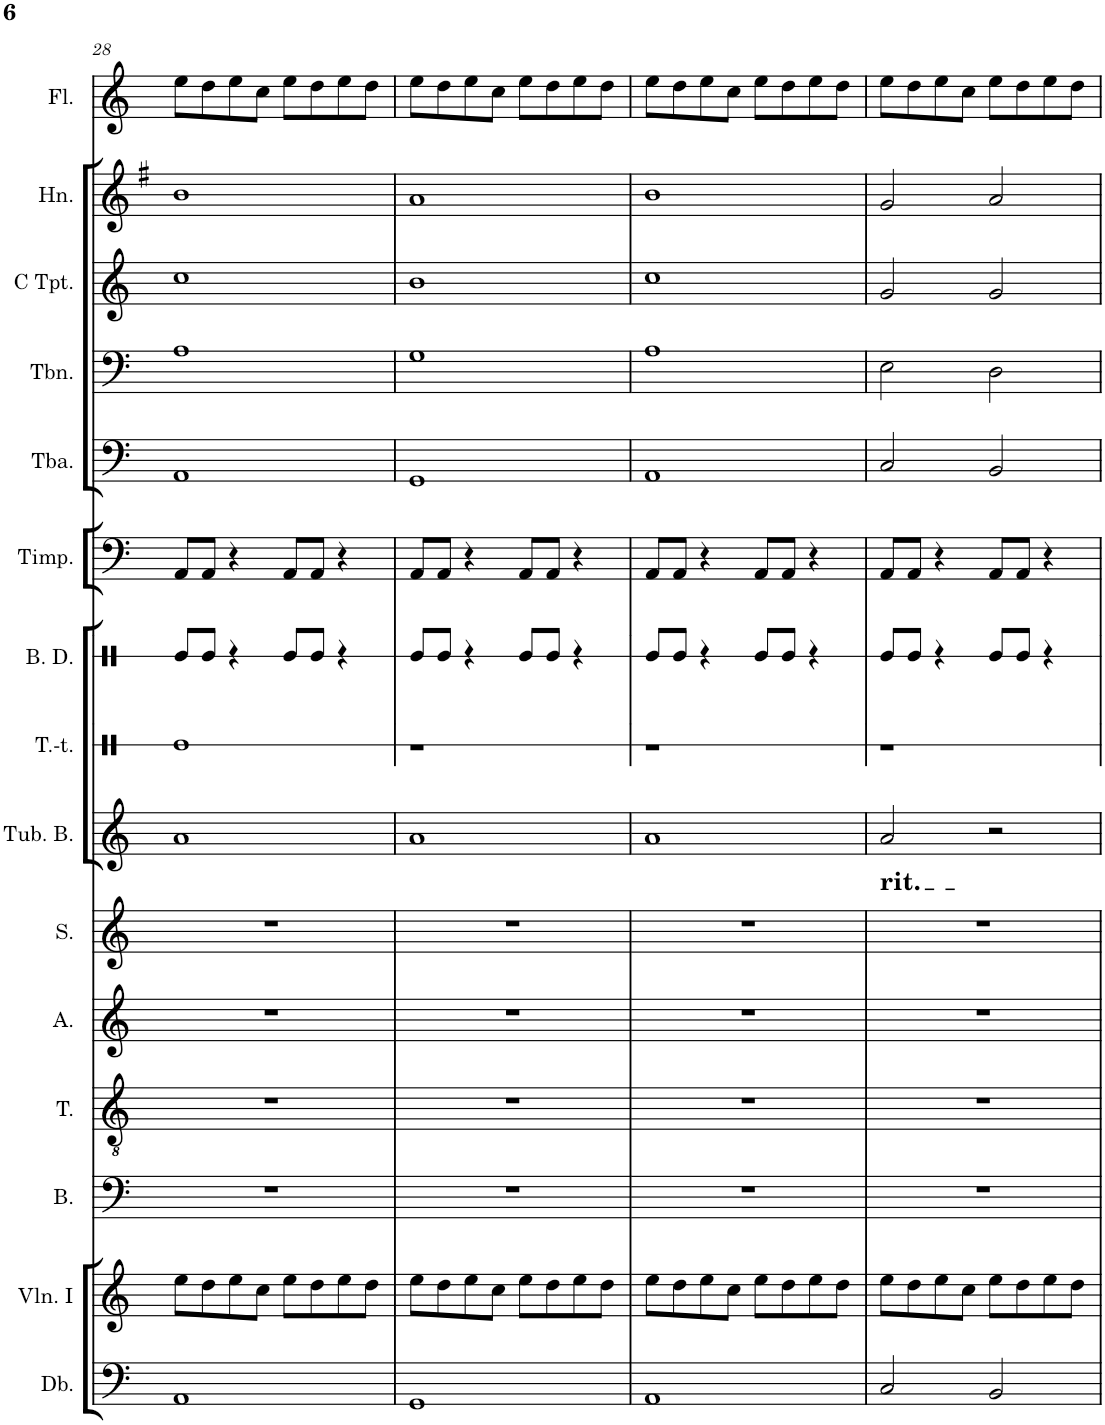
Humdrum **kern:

**kern	**kern	**kern	**kern	**kern	**kern	**kern	**kern	**kern	**kern	**kern	**kern	**kern	**kern	**kern
*part15	*part14	*part13	*part12	*part11	*part10	*part9	*part8	*part7	*part6	*part5	*part4	*part3	*part2	*part1
*staff15	*staff14	*staff13	*staff12	*staff11	*staff10	*staff9	*staff8	*staff7	*staff6	*staff5	*staff4	*staff3	*staff2	*staff1
*I"Double Bass	*I"Violin I	*I"Bass	*I"Tenor	*I"Alto	*I"Soprano	*I"Tubular Bells	*I"Tam-tam	*I"Bass Drum	*I"Timpani	*I"Tuba	*I"Trombone	*I"Trumpet in C	*I"Horn in F	*I"Flute
*I'Db.	*I'Vln. I	*I'B.	*I'T.	*I'A.	*I'S.	*I'Tub. B.	*I'T.-t.	*I'B. D.	*I'Timp.	*I'Tba.	*I'Tbn.	*	*I'Hn.	*I'Fl.
!!LO:PB:g=z
*clefF4	*clefG2	*clefF4	*clefGv2	*clefG2	*clefG2	*clefG2	*clefX	*clefX	*clefF4	*clefF4	*clefF4	*clefG2	*clefG2	*clefG2
*Trd7c12	*	*	*	*	*	*	*	*	*	*	*	*	*Trd4c7	*Trd-7c-12
*k[]	*k[]	*k[]	*k[]	*k[]	*k[]	*k[]	*k[]	*k[]	*k[]	*k[]	*k[]	*k[]	*k[f#]	*k[]
*M4/4	*M4/4	*M4/4	*M4/4	*M4/4	*M4/4	*M4/4	*M4/4	*M4/4	*M4/4	*M4/4	*M4/4	*M4/4	*M4/4	*M4/4
=28	=28	=28	=28	=28	=28	=28	=28	=28	=28	=28	=28	=28	=28	=28
1AA	8ee\L	1r	1r	1r	1r	1a	1ff	8Re/L	8AA/L	1AA	1A	1cc	1b	8ee\L
.	8dd\	.	.	.	.	.	.	8Re/J	8AA/J	.	.	.	.	8dd\
.	8ee\	.	.	.	.	.	.	4r	4r	.	.	.	.	8ee\
.	8cc\J	.	.	.	.	.	.	.	.	.	.	.	.	8cc\J
.	8ee\L	.	.	.	.	.	.	8Re/L	8AA/L	.	.	.	.	8ee\L
.	8dd\	.	.	.	.	.	.	8Re/J	8AA/J	.	.	.	.	8dd\
.	8ee\	.	.	.	.	.	.	4r	4r	.	.	.	.	8ee\
.	8dd\J	.	.	.	.	.	.	.	.	.	.	.	.	8dd\J
=29	=29	=29	=29	=29	=29	=29	=29	=29	=29	=29	=29	=29	=29	=29
1GG	8ee\L	1r	1r	1r	1r	1a	1r	8Re/L	8AA/L	1GG	1G	1b	1a	8ee\L
.	8dd\	.	.	.	.	.	.	8Re/J	8AA/J	.	.	.	.	8dd\
.	8ee\	.	.	.	.	.	.	4r	4r	.	.	.	.	8ee\
.	8cc\J	.	.	.	.	.	.	.	.	.	.	.	.	8cc\J
.	8ee\L	.	.	.	.	.	.	8Re/L	8AA/L	.	.	.	.	8ee\L
.	8dd\	.	.	.	.	.	.	8Re/J	8AA/J	.	.	.	.	8dd\
.	8ee\	.	.	.	.	.	.	4r	4r	.	.	.	.	8ee\
.	8dd\J	.	.	.	.	.	.	.	.	.	.	.	.	8dd\J
=30	=30	=30	=30	=30	=30	=30	=30	=30	=30	=30	=30	=30	=30	=30
1AA	8ee\L	1r	1r	1r	1r	1a	1r	8Re/L	8AA/L	1AA	1A	1cc	1b	8ee\L
.	8dd\	.	.	.	.	.	.	8Re/J	8AA/J	.	.	.	.	8dd\
.	8ee\	.	.	.	.	.	.	4r	4r	.	.	.	.	8ee\
.	8cc\J	.	.	.	.	.	.	.	.	.	.	.	.	8cc\J
.	8ee\L	.	.	.	.	.	.	8Re/L	8AA/L	.	.	.	.	8ee\L
.	8dd\	.	.	.	.	.	.	8Re/J	8AA/J	.	.	.	.	8dd\
.	8ee\	.	.	.	.	.	.	4r	4r	.	.	.	.	8ee\
.	8dd\J	.	.	.	.	.	.	.	.	.	.	.	.	8dd\J
=31	=31	=31	=31	=31	=31	=31	=31	=31	=31	=31	=31	=31	=31	=31
!	!	!	!	!	!LO:TX:a:t=rit.	!	!	!	!	!	!	!	!	!
2C/	8ee\L	1r	1r	1r	1r	2a/	1r	8Re/L	8AA/L	2C/	2E\	2g/	2g/	8ee\L
.	8dd\	.	.	.	.	.	.	8Re/J	8AA/J	.	.	.	.	8dd\
.	8ee\	.	.	.	.	.	.	4r	4r	.	.	.	.	8ee\
.	8cc\J	.	.	.	.	.	.	.	.	.	.	.	.	8cc\J
2BB/	8ee\L	.	.	.	.	2r	.	8Re/L	8AA/L	2BB/	2D\	2g/	2a/	8ee\L
.	8dd\	.	.	.	.	.	.	8Re/J	8AA/J	.	.	.	.	8dd\
.	8ee\	.	.	.	.	.	.	4r	4r	.	.	.	.	8ee\
.	8dd\J	.	.	.	.	.	.	.	.	.	.	.	.	8dd\J
=	=	=	=	=	=	=	=	=	=	=	=	=	=	=
*-	*-	*-	*-	*-	*-	*-	*-	*-	*-	*-	*-	*-	*-	*-
